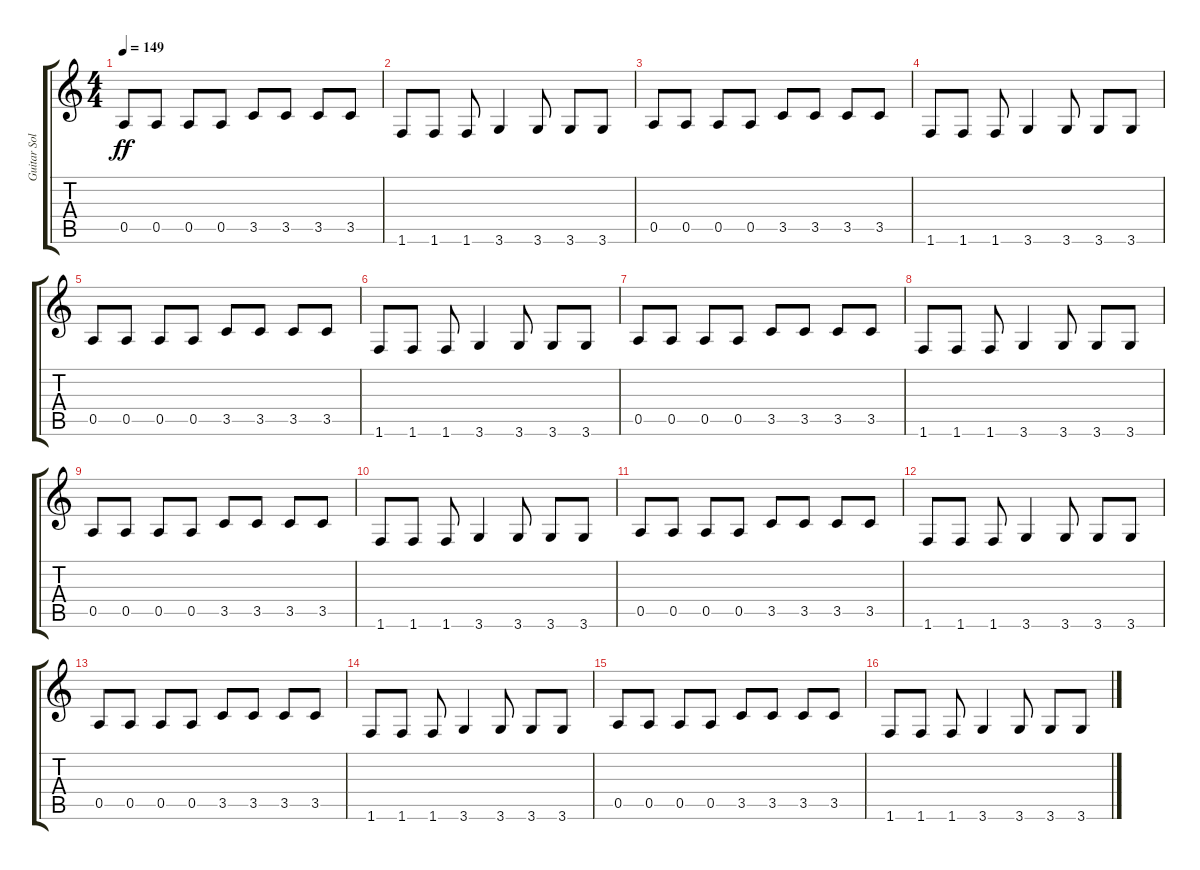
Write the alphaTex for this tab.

\track ("Guitar Solo" "Guitar Sol") {instrument distortionguitar}
\staff {score tabs}
\tuning (E4 B3 G3 D3 A2 E2) {hide}
\ts (4 4)
\tempo 149
\clef g2
\ks c
0.5.8{dy ff} 0.5.8 0.5.8 0.5.8 3.5.8 3.5.8 3.5.8 3.5.8 |
1.6.8 1.6.8 1.6.8 3.6.4 3.6.8 3.6.8 3.6.8 |
0.5.8 0.5.8 0.5.8 0.5.8 3.5.8 3.5.8 3.5.8 3.5.8 |
1.6.8 1.6.8 1.6.8 3.6.4 3.6.8 3.6.8 3.6.8 |
0.5.8 0.5.8 0.5.8 0.5.8 3.5.8 3.5.8 3.5.8 3.5.8 |
1.6.8 1.6.8 1.6.8 3.6.4 3.6.8 3.6.8 3.6.8 |
0.5.8 0.5.8 0.5.8 0.5.8 3.5.8 3.5.8 3.5.8 3.5.8 |
1.6.8 1.6.8 1.6.8 3.6.4 3.6.8 3.6.8 3.6.8 |
0.5.8{instrument distortionguitar} 0.5.8 0.5.8 0.5.8 3.5.8 3.5.8 3.5.8 3.5.8 |
1.6.8 1.6.8 1.6.8 3.6.4 3.6.8 3.6.8 3.6.8 |
0.5.8 0.5.8 0.5.8 0.5.8 3.5.8 3.5.8 3.5.8 3.5.8 |
1.6.8 1.6.8 1.6.8 3.6.4 3.6.8 3.6.8 3.6.8 |
0.5.8 0.5.8 0.5.8 0.5.8 3.5.8 3.5.8 3.5.8 3.5.8 |
1.6.8 1.6.8 1.6.8 3.6.4 3.6.8 3.6.8 3.6.8 |
0.5.8 0.5.8 0.5.8 0.5.8 3.5.8 3.5.8 3.5.8 3.5.8 |
1.6.8 1.6.8 1.6.8 3.6.4 3.6.8 3.6.8 3.6.8
